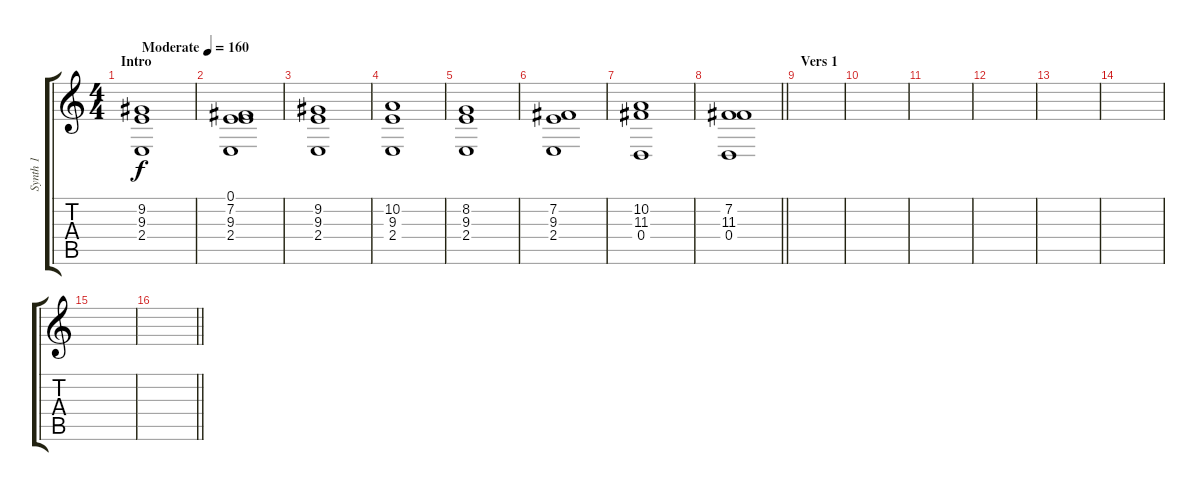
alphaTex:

\track ("Synth 1" "Synth 1") {instrument choiraahs}
\staff {score tabs}
\tuning (E4 B3 G3 D3 A2 D2) {hide}
\ts (4 4)
\section ("" "Intro")
\tempo (160 "Moderate")
\clef g2
\ks c
(9.2 9.3 2.4).1{dy f instrument choiraahs} |
(0.1 7.2 9.3 2.4).1 |
(9.2 9.3 2.4).1 |
(10.2 9.3 2.4).1 |
(8.2 9.3 2.4).1 |
(7.2 9.3 2.4).1 |
(10.2 11.3 0.4).1 |
\barLineRight lightlight
(7.2 11.3 0.4).1 |
\section ("" "Vers 1")
|
|
|
|
|
|
|
\barLineRight lightlight
